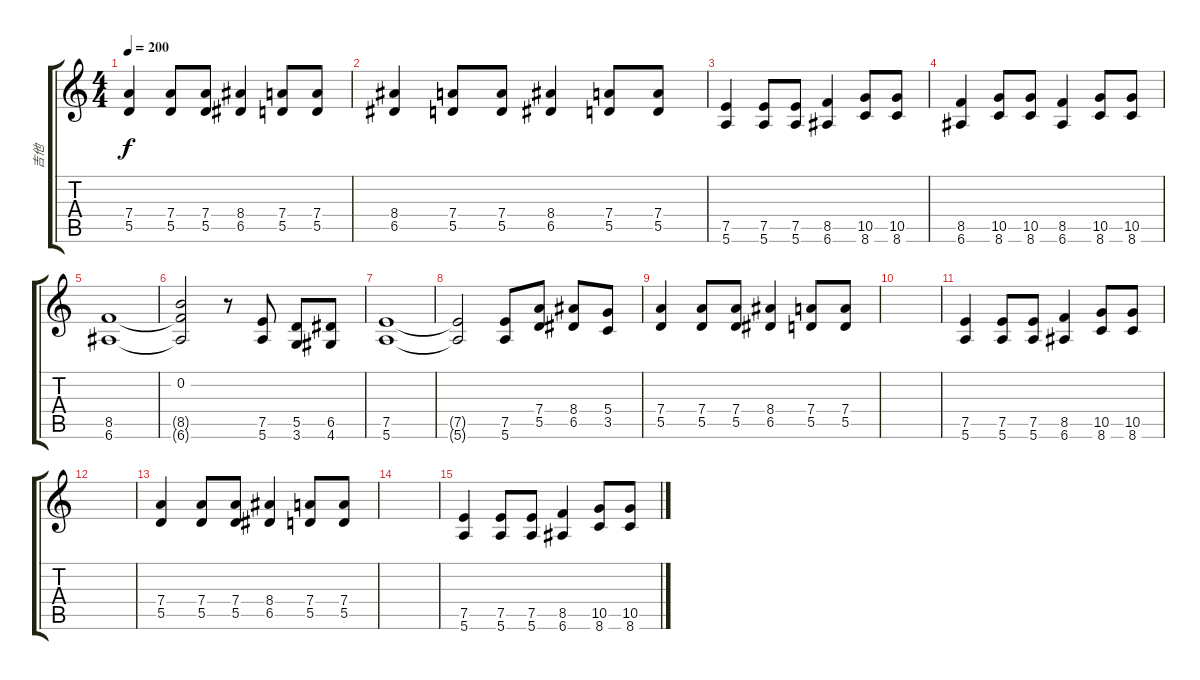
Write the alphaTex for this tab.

\track ("吉他" "吉他") {instrument overdrivenguitar}
\staff {score tabs}
\tuning (E4 B3 G3 D3 A2 E2) {hide}
\ts (4 4)
\tempo 200
\clef g2
\ks c
(7.4 5.5).4{dy f} (7.4 5.5).8 (7.4 5.5).8 (8.4 6.5).4 (7.4 5.5).8 (7.4 5.5).8 |
(8.4 6.5).4 (7.4 5.5).8 (7.4 5.5).8 (8.4 6.5).4 (7.4 5.5).8 (7.4 5.5).8 |
(7.5 5.6).4 (7.5 5.6).8 (7.5 5.6).8 (8.5 6.6).4 (10.5 8.6).8 (10.5 8.6).8 |
(8.5 6.6).4 (10.5 8.6).8 (10.5 8.6).8 (8.5 6.6).4 (10.5 8.6).8 (10.5 8.6).8 |
(8.5 6.6).1 |
(0.2 8.5{t} 6.6{t}).2 r.8 (7.5 5.6).8 (5.5 3.6).8 (6.5 4.6).8 |
(7.5 5.6).1 |
(7.5{t} 5.6{t}).2 (7.5 5.6).8 (7.4 5.5).8 (8.4 6.5).8 (5.4 3.5).8 |
(7.4 5.5).4 (7.4 5.5).8 (7.4 5.5).8 (8.4 6.5).4 (7.4 5.5).8 (7.4 5.5).8 |
|
(7.5 5.6).4 (7.5 5.6).8 (7.5 5.6).8 (8.5 6.6).4 (10.5 8.6).8 (10.5 8.6).8 |
|
(7.4 5.5).4 (7.4 5.5).8 (7.4 5.5).8 (8.4 6.5).4 (7.4 5.5).8 (7.4 5.5).8 |
|
(7.5 5.6).4 (7.5 5.6).8 (7.5 5.6).8 (8.5 6.6).4 (10.5 8.6).8 (10.5 8.6).8
